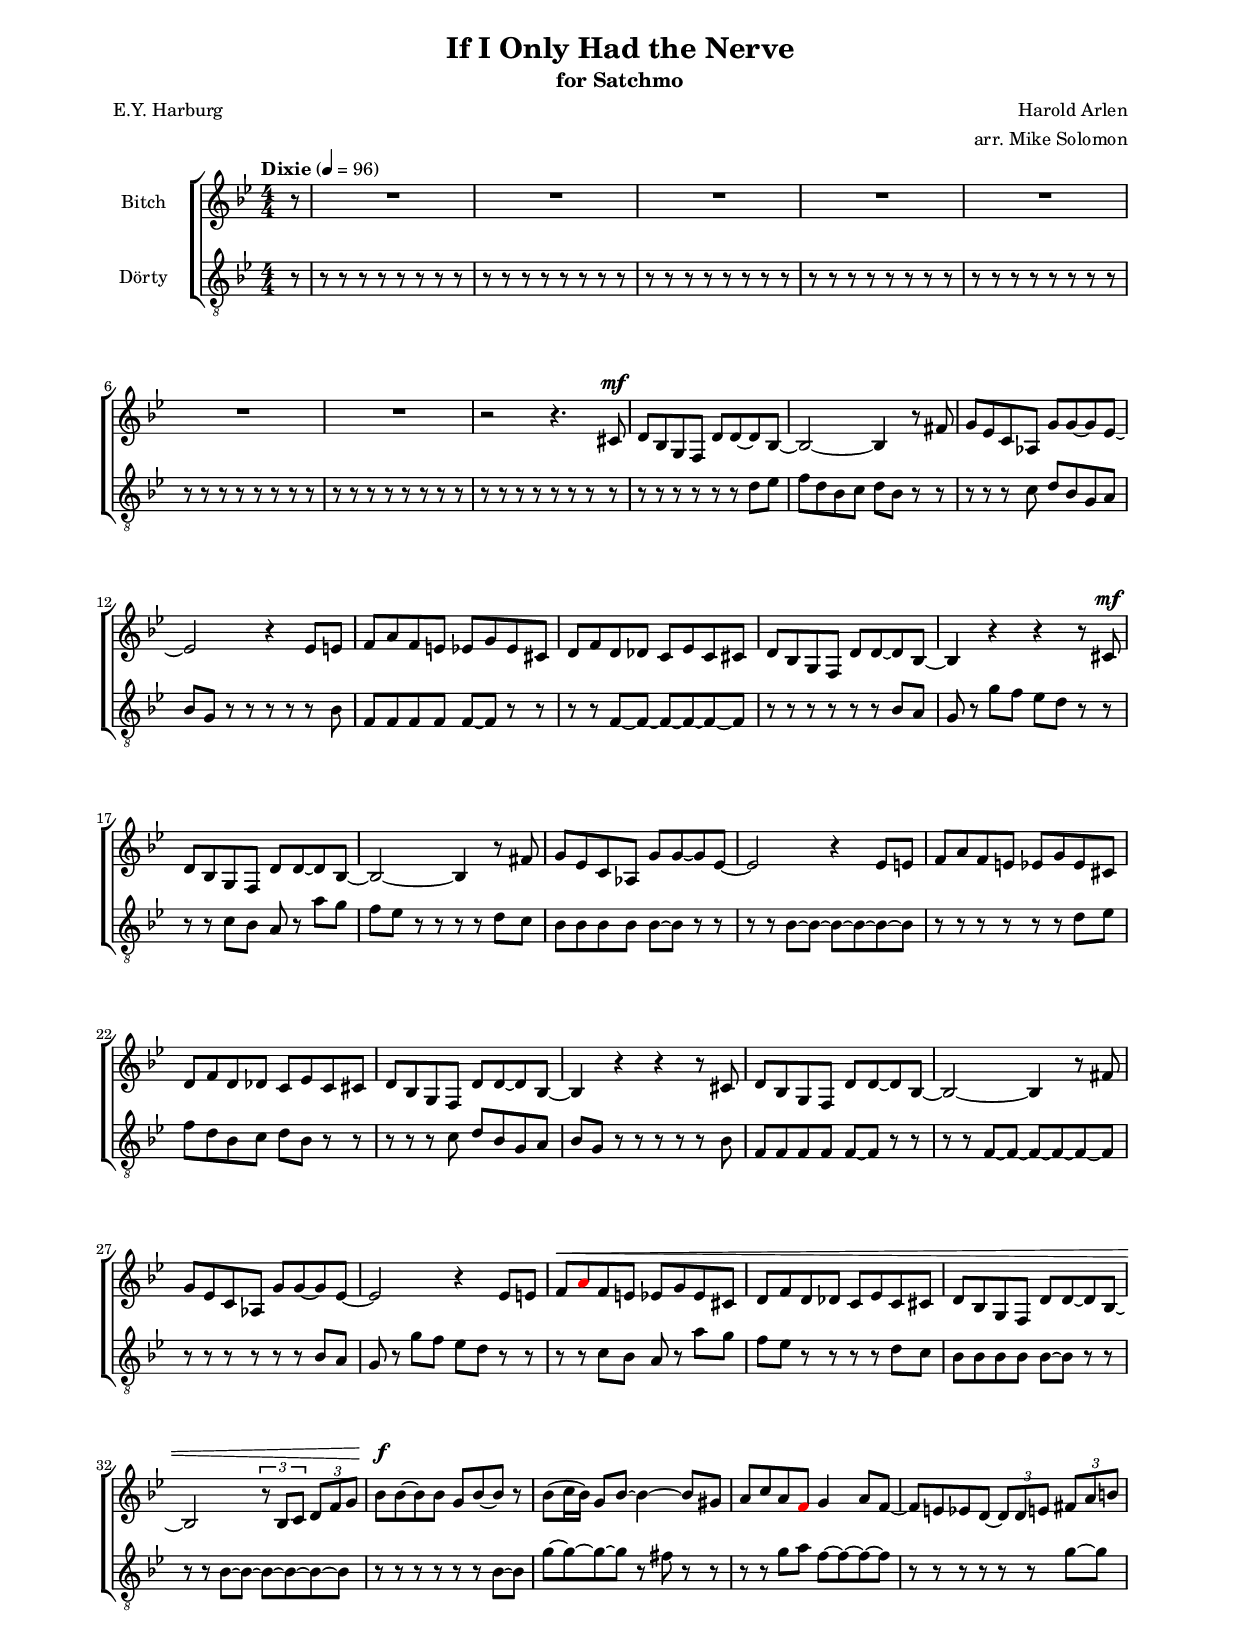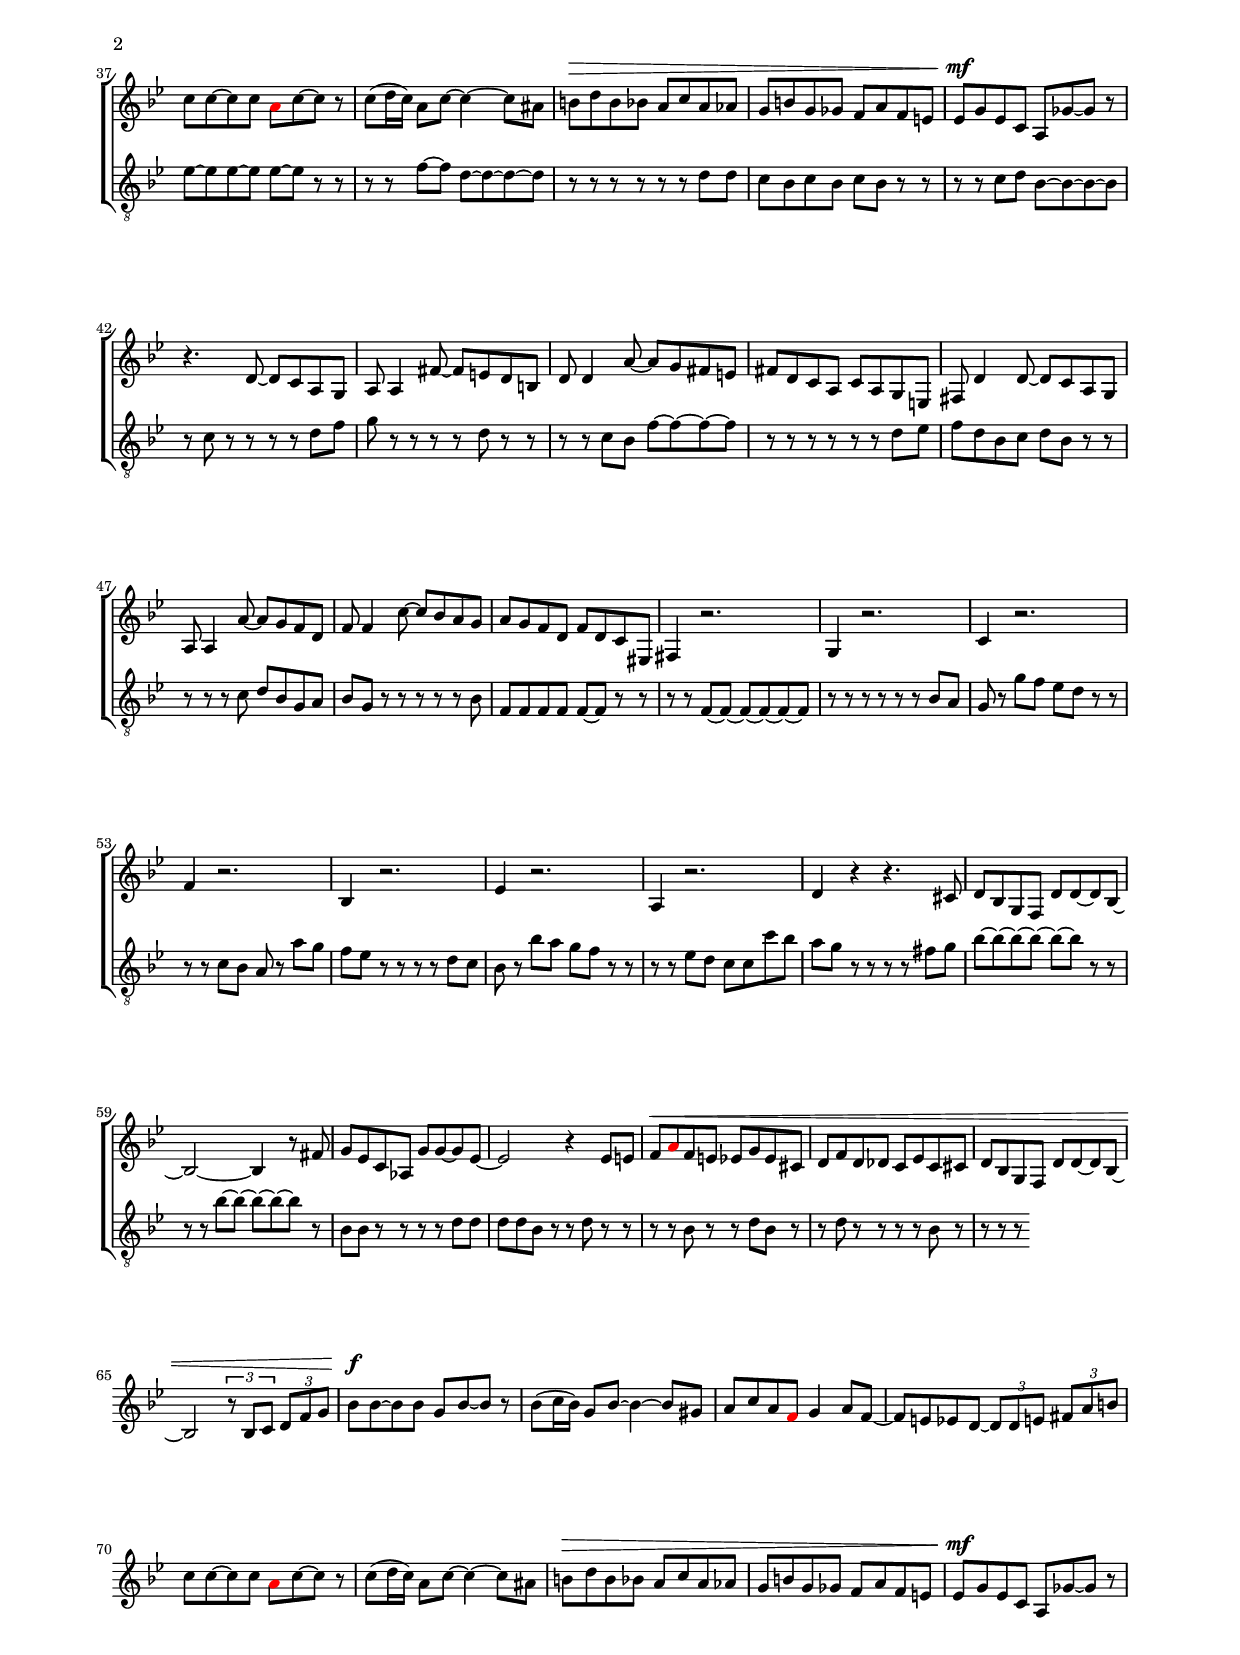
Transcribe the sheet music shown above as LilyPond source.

\version "2.19.0"
\include "defs-devel.ly"

marD = \markup \null
elsD = \markup \null
mikD = \markup \null
rynZ = \markup \null
desD = \markup \null

#(set-global-staff-size 15.87)
autoBeamInstruction = \autoBeamOn

solo = \markup \italic "solo"
psolo = \markup \italic "(solo)"
skat = \markup \italic "sit skat"
shoot = \markup \italic "SYT"

\header {
  title = "If I Only Had the Nerve"
  subtitle = "for Satchmo"
  %title = "Somewhere Over the Rainbow"
  composer = "Harold Arlen"
  poet = "E.Y. Harburg"
  arranger = "arr. Mike Solomon"
  %arranger = "arr. (anon)"
}
\paper {
  #(define fonts
    (set-global-fonts
    #:music "lilyjazz"
    #:brace "lilyjazz"
    #:roman "LilyJAZZText"
    #:sans "LilyJAZZChord"
    #:factor (/ staff-height pt 20)
  ))
  ragged-right = ##f
  left-margin = 0.75\in
  right-margin = 0.75\in
  top-margin = 0.5\in
  bottom-margin = 0.6\in
  ragged-last-bottom = ##f
  %max-systems-per-page = #2
  %oddHeaderMarkup = "FIRST FULL DRAFT 20.10.14 4:44"
  %evenHeaderMarkup = "FIRST FULL DRAFT 20.10.14 4:44"
}


#(ly:set-option 'point-and-click #f)

#(set-global-staff-size 15.87)

railroad =  {
  \once \override BreathingSign.text = \markup \musicglyph #"scripts.caesura.straight"
  \breathe
}
myred = \once \override NoteHead #'color = #red

php = \once \override Hairpin.stencil = #(parenthesize-callback ly:hairpin::print)

\paper {
  footnote-separator-markup = \markup { \column { " "\override #`(span-factor . 1/5) { \draw-hline } }}
  footnote-padding = 1\mm
  top-system-spacing = #'((basic-distance . 1) (minimum-distance . 0) (padding . 1) (stretchability . 40))
  bottom-system-spacing = #'((basic-distance . 1) (minimum-distance . 0) (padding . 1) (stretchability . 50))
  ragged-right = ##f
}

prefatoryMatter = {
  \key bes \major
  \autoBeamInstruction
  \time 4/4
}

scorePrefatoryMatter = {
  \prefatoryMatter
  \partial 8
}

midiPrefatoryMatter = {
  \prefatoryMatter
  \partial 8
}

theme = \relative c {
  cis8-\tag #'first \mf |
  d8 bes8 g8 f8 d'8 d8 ~ d8 bes8 ~ |
  bes2 ~ bes4 r8 fis'8 |
  g8 ees8 c8 aes8 g'8 g8 ~ g8 ees8 ~ |
  ees2 r4 ees8 e8 |
  f8-\tag #'second \< \tag #'second { \rred } a8 f8 e8 ees8 g8 ees8 cis8 |
  d8 f8 d8 des8 c8 ees8 c8 cis8 |
  d8 bes8 g8 f8 d'8 d8 ~ d8 bes8 ~ |
  \tag #'first { bes4 }
  \tag #'second { bes2 }
}

marks = {
  \tempo "Dixie" 4=96
  \time 4/4
  \set Score.tempoWholesPerMinute = #(ly:make-moment (* 3 96) 8 0 0)
  \partial 8 s8
  \repeat unfold 200 \unfoldSwing #96
}

soprano = \transpose c c {
  r8
  R1*7
  r2 r4.
  \transpose c c' \removeWithTag #'second \theme
  r4 r4 r8
  \transpose c c' \removeWithTag #'second \theme
  r4 r4 r8
  \transpose c c' \removeWithTag #'first \theme
  \relative c' {
    \times 2/3 { r8 bes c } \times 2/3 { d f g } |
    bes8\f bes8 ~ bes8 bes8 g8 bes8 ~ bes8 r8 |
    bes8 ( c16 bes ) g8 bes8 ~ bes4 ~ bes8 gis8 |
    a8 c8 a8 \rred f8 g4 a8 f8 ~ |
    f8 e8 ees8 d8 ~ \times 2/3 { d d e } \times 2/3 { fis a b } |
    c8 c8 ~ c8 c8 \rred a8 c8 ~ c8 r8 |
    c8 ( d16 c ) a8 c8 ~ c4 ~ c8 ais8 |
    b8\> d8 b8 bes8 a8 c8 a8 aes8 |
    g8 b8 g8 ges8 f8 a8 f8 e8 |
    ees8\mf g8 ees8 c8 a8 ges'8 ~ ges8 r8 |
    r4. d8 ~ d c a g |
    a a4 fis'8 ~ fis e d b |
    d d4 a'8 ~ a g fis e |
    fis d c a c a g e |
    fis d'4 d8 ~ d c a g |
    a a4 a'8 ~ a g f d |
    f f4 c'8 ~ c bes a g |
    a g f d f d c eis, |
    fis4 r2. |
    g4 r2. |
    c4 r2. |
    f4 r2. |
    bes,4 r2. |
    ees4 r2. |
    a,4 r2. |
    d4 r4 r4. 
  }
  \transpose c c' \removeWithTag #'first \theme
  \relative c' {
      \times 2/3 { r8 bes c } \times 2/3 { d f g } |
      bes8\f bes8 ~ bes8 bes8 g8 bes8 ~ bes8 r8 |
      bes8 ( c16 bes ) g8 bes8 ~ bes4 ~ bes8 gis8 |
      a8 c8 a8 \rred f8 g4 a8 f8 ~ |
      f8 e8 ees8 d8 ~ \times 2/3 { d d e } \times 2/3 { fis a b } |
      c8 c8 ~ c8 c8 \rred a8 c8 ~ c8 r8 |
      c8 ( d16 c ) a8 c8 ~ c4 ~ c8 ais8 |
      b8\> d8 b8 bes8 a8 c8 a8 aes8 |
      g8 b8 g8 ges8 f8 a8 f8 e8 |
      ees8\mf g8 ees8 c8 a8 ges'8 ~ ges8 r8 |
  }
}

sopranoWords = \lyricmode {
}

test = \transpose c c, {
  \clef "treble_8"
  \transpose g g { r8 r8 r8 r8 r8 r8 r8 r8 r8 r8 r8 r8 r8 r8 r8 r8 r8 r8 r8 r8 r8 r8 r8 r8 r8 r8 r8 r8 r8 r8 r8 r8 r8 r8 r8 r8 r8 r8 r8 r8 r8 r8 r8 r8 r8 r8 r8 r8 r8 r8 r8 r8 r8 r8 r8 r8 r8 r8 r8 r8 r8 r8 r8 r8 r8 r8 r8 r8 r8 r8 r8 d''8 ees''8 f''8 d''8 bes'8 c''8 d''8 bes'8 r8 r8 r8 r8 r8 c''8 d''8 bes'8 g'8 a'8 bes'8 g'8 r8 r8 r8 r8 r8 bes'8 f'8 f'8 f'8 f'8 f'8 ~ f'8 r8 r8 r8 r8 f'8 ~ f'8 ~ f'8 ~ f'8 ~ f'8 ~ f'8 r8 r8 r8 r8 r8 r8 bes'8 a'8 g'8 r8 g''8 f''8 ees''8 d''8 r8 r8 r8 r8 c''8 bes'8 a'8 r8 a''8 g''8 f''8 ees''8 r8 r8 r8 r8 d''8 c''8 bes'8 bes'8 bes'8 bes'8 bes'8 ~ bes'8 r8 r8 r8 r8 bes'8 ~ bes'8 ~ bes'8 ~ bes'8 ~ bes'8 ~ bes'8 r8 r8 r8 r8 r8 r8 d''8 ees''8 f''8 d''8 bes'8 c''8 d''8 bes'8 r8 r8 r8 r8 r8 c''8 d''8 bes'8 g'8 a'8 bes'8 g'8 r8 r8 r8 r8 r8 bes'8 f'8 f'8 f'8 f'8 f'8 ~ f'8 r8 r8 r8 r8 f'8 ~ f'8 ~ f'8 ~ f'8 ~ f'8 ~ f'8 r8 r8 r8 r8 r8 r8 bes'8 a'8 g'8 r8 g''8 f''8 ees''8 d''8 r8 r8 r8 r8 c''8 bes'8 a'8 r8 a''8 g''8 f''8 ees''8 r8 r8 r8 r8 d''8 c''8 bes'8 bes'8 bes'8 bes'8 bes'8 ~ bes'8 r8 r8 r8 r8 bes'8 ~ bes'8 ~ bes'8 ~ bes'8 ~ bes'8 ~ bes'8 r8 r8 r8 r8 r8 r8 bes'8 ~ bes'8 g''8 ~ g''8 ~ g''8 ~ g''8 r8 fis''8 r8 r8 r8 r8 g''8 a''8 f''8 ~ f''8 ~ f''8 ~ f''8 r8 r8 r8 r8 r8 r8 g''8 ~ g''8 ees''8 ~ ees''8 ees''8 ~ ees''8 ees''8 ~ ees''8 r8 r8 r8 r8 f''8 ~ f''8 d''8 ~ d''8 ~ d''8 ~ d''8 r8 r8 r8 r8 r8 r8 d''8 d''8 c''8 bes'8 c''8 bes'8 c''8 bes'8 r8 r8 r8 r8 c''8 d''8 bes'8 ~ bes'8 ~ bes'8 ~ bes'8 r8 c''8 r8 r8 r8 r8 d''8 f''8 g''8 r8 r8 r8 r8 d''8 r8 r8 r8 r8 c''8 bes'8 f''8 ~ f''8 ~ f''8 ~ f''8 r8 r8 r8 r8 r8 r8 d''8 ees''8 f''8 d''8 bes'8 c''8 d''8 bes'8 r8 r8 r8 r8 r8 c''8 d''8 bes'8 g'8 a'8 bes'8 g'8 r8 r8 r8 r8 r8 bes'8 f'8 f'8 f'8 f'8 f'8 ~ f'8 r8 r8 r8 r8 f'8 ~ f'8 ~ f'8 ~ f'8 ~ f'8 ~ f'8 r8 r8 r8 r8 r8 r8 bes'8 a'8 g'8 r8 g''8 f''8 ees''8 d''8 r8 r8 r8 r8 c''8 bes'8 a'8 r8 a''8 g''8 f''8 ees''8 r8 r8 r8 r8 d''8 c''8 bes'8 r8 bes''8 a''8 g''8 f''8 r8 r8 r8 r8 ees''8 d''8 c''8 c''8 c'''8 bes''8 a''8 g''8 r8 r8 r8 r8 fis''8 g''8 bes''8 ~ bes''8 ~ bes''8 ~ bes''8 ~ bes''8 ~ bes''8 r8 r8 r8 r8 bes''8 ~ bes''8 ~ bes''8 ~ bes''8 ~ bes''8 r8 bes'8 bes'8 r8 r8 r8 r8 d''8 d''8 d''8 d''8 bes'8 r8 r8 d''8 r8 r8 r8 r8 bes'8 r8 r8 d''8 bes'8 r8 r8 d''8 r8 r8 r8 r8 bes'8 r8 r8 r8 r8 }
}


\score {
  \new ChoirStaff <<
    \new Staff \with { instrumentName = #"Bitch" %shortInstrumentName = #"M."
} <<
      \new Voice = "soprano" { << { \numericTimeSignature
	\scorePrefatoryMatter
        \soprano
      } {
	\scorePrefatoryMatter
        \marks
      } >> }
      \new Lyrics \lyricsto "soprano" {
        \sopranoWords
      }
    >>
    \new Staff \with { instrumentName = #"Dörty" %shortInstrumentName = #"E."
} <<
      \new Voice = "mezzo" { \numericTimeSignature
	\scorePrefatoryMatter
        \test
      }
    >>
  >>
  \midi{}
  \layout {
    \context {
      \Voice
      \override TextScript #'layer = #6
      \override NoteHead #'layer = #7
      \override Glissando #'breakable = ##t
      \override TupletNumber #'breakable = ##t
      \override TupletBracket #'breakable = ##t
      \override DynamicLineSpanner.direction = #UP
      \remove "Forbid_line_break_engraver"
    }
    \context {
      \Staff
      %\consists "Metronome_mark_engraver"
      \override TimeSignature #'style = #'numbered
      \override StaffSymbol #'layer = #4
      \override TimeSignature #'layer = #3
      \override TimeSignature #'whiteout = ##t
    }
    \context {
      \Lyrics
      %\override LyricText #'whiteout = ##t
      \override LyricText #'layer = #6
    }
    \context {
      \Score
      %\remove "Metronome_mark_engraver"
      \override NonMusicalPaperColumn #'allow-loose-spacing = ##f
    }
  }
}
